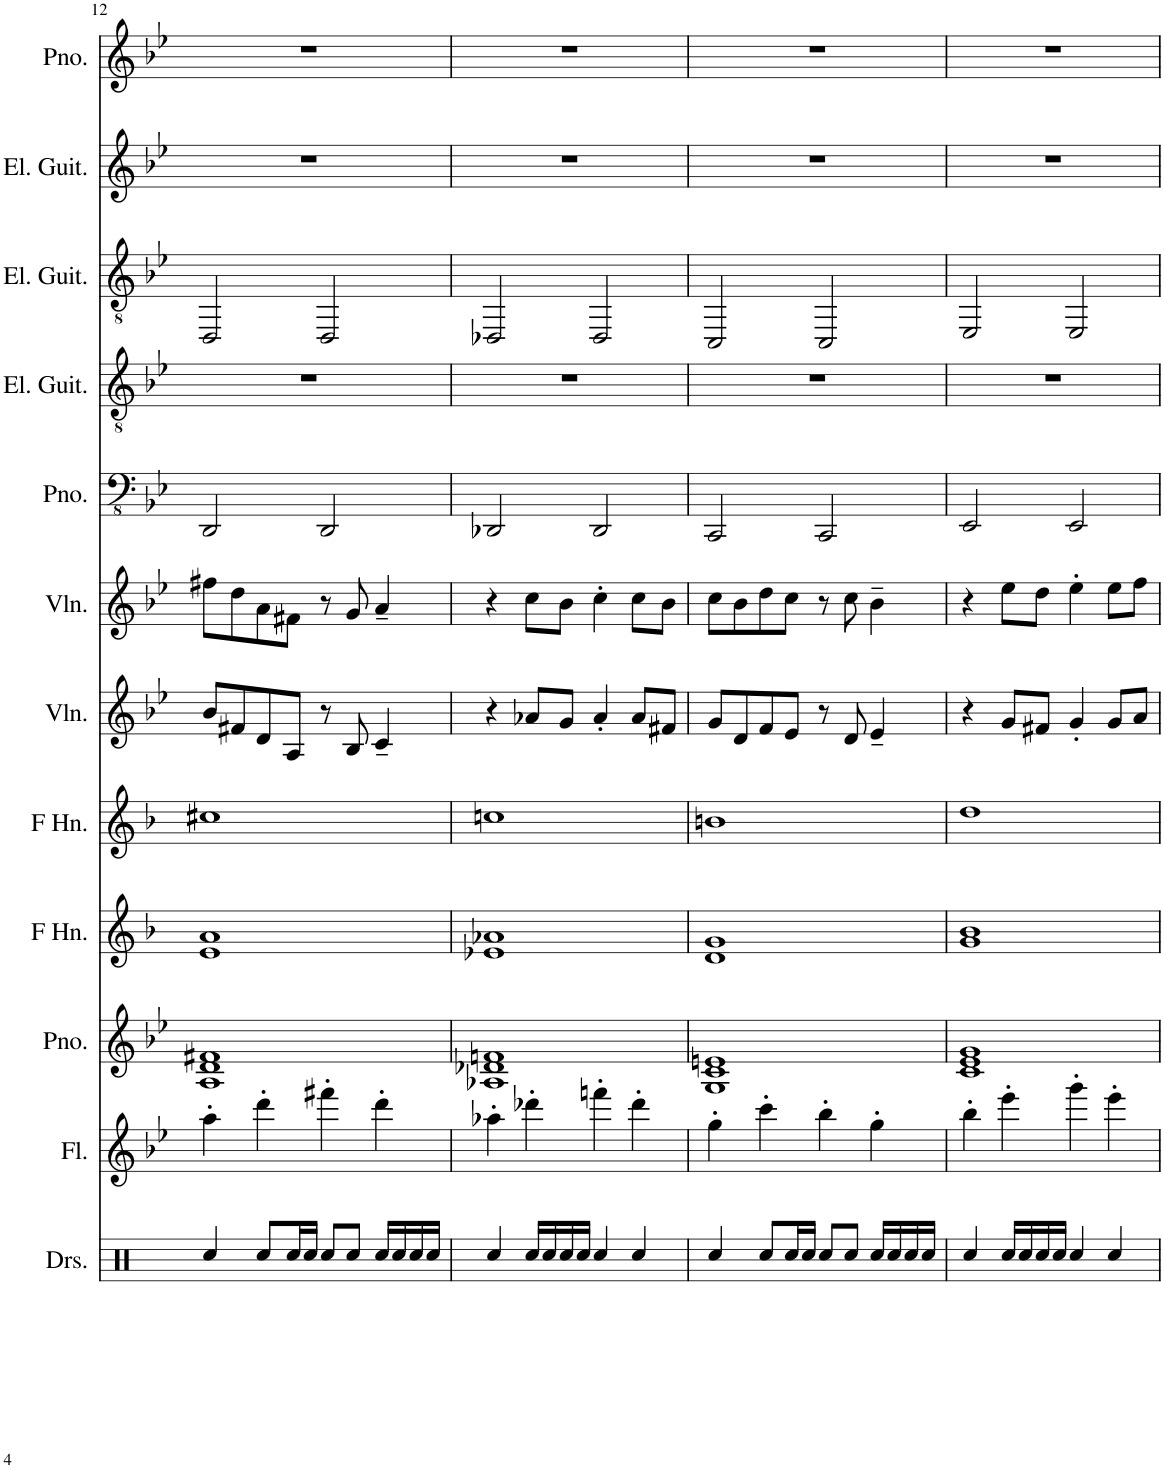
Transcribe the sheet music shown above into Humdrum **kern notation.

**kern	**kern	**kern	**kern	**kern	**kern	**kern	**kern	**kern	**kern	**kern	**kern
*part12	*part11	*part10	*part9	*part8	*part7	*part6	*part5	*part4	*part3	*part2	*part1
*staff12	*staff11	*staff10	*staff9	*staff8	*staff7	*staff6	*staff5	*staff4	*staff3	*staff2	*staff1
*I"Drumset	*I"Flute	*I"Piano	*I"Horn in F	*I"Horn in F	*I"Violin	*I"Violin	*I"Piano	*I"Electric Guitar	*I"Electric Guitar	*I"Electric Guitar	*I"Piano
*I'Drs.	*I'Fl.	*I'Pno.	*	*	*I'Vln.	*I'Vln.	*I'Pno.	*I'El. Guit.	*I'El. Guit.	*I'El. Guit.	*I'Pno.
!!LO:PB:g=z
*clefX	*clefG2	*clefG2	*clefG2	*clefG2	*clefG2	*clefG2	*clefFv4	*clefGv2	*clefGv2	*clefG2	*clefG2
*	*	*	*Trd4c7	*Trd4c7	*	*	*	*	*	*	*
*k[]	*k[b-e-]	*k[b-e-]	*k[b-]	*k[b-]	*k[b-e-]	*k[b-e-]	*k[b-e-]	*k[b-e-]	*k[b-e-]	*k[b-e-]	*k[b-e-]
*M4/4	*M4/4	*M4/4	*M4/4	*M4/4	*M4/4	*M4/4	*M4/4	*M4/4	*M4/4	*M4/4	*M4/4
=12	=12	=12	=12	=12	=12	=12	=12	=12	=12	=12	=12
4Rcc/	4aa'\	1A 1d 1f#X	1e 1a	1cc#X	8b-/L	8ff#X\L	2DDD/	1r	2DD/	1r	1r
.	.	.	.	.	8f#X/	8dd\	.	.	.	.	.
8Rcc/L	4ddd'\	.	.	.	8d/	8a\	.	.	.	.	.
16Rcc/L	.	.	.	.	8A/J	8f#X\J	.	.	.	.	.
16Rcc/JJ	.	.	.	.	.	.	.	.	.	.	.
8Rcc/L	4fff#X'\	.	.	.	8r	8r	2DDD/	.	2DD/	.	.
8Rcc/J	.	.	.	.	8B-/	8g/	.	.	.	.	.
16Rcc/LL	4ddd'\	.	.	.	4c~/	4a~/	.	.	.	.	.
16Rcc/	.	.	.	.	.	.	.	.	.	.	.
16Rcc/	.	.	.	.	.	.	.	.	.	.	.
16Rcc/JJ	.	.	.	.	.	.	.	.	.	.	.
=13	=13	=13	=13	=13	=13	=13	=13	=13	=13	=13	=13
4Rcc/	4aa-X'\	1A-X 1d-X 1fn	1e-X 1a-X	1ccn	4r	4r	2DDD-X/	1r	2DD-X/	1r	1r
16Rcc/LL	4ddd-X'\	.	.	.	8a-X/L	8cc\L	.	.	.	.	.
16Rcc/	.	.	.	.	.	.	.	.	.	.	.
16Rcc/	.	.	.	.	8g/J	8b-\J	.	.	.	.	.
16Rcc/JJ	.	.	.	.	.	.	.	.	.	.	.
4Rcc/	4fffn'\	.	.	.	4a-'/	4cc'\	2DDD-/	.	2DD-/	.	.
4Rcc/	4ddd-'\	.	.	.	8a-/L	8cc\L	.	.	.	.	.
.	.	.	.	.	8f#X/J	8b-\J	.	.	.	.	.
=14	=14	=14	=14	=14	=14	=14	=14	=14	=14	=14	=14
4Rcc/	4gg'\	1G 1c 1en	1d 1g	1bn	8g/L	8cc\L	2CCC/	1r	2CC/	1r	1r
.	.	.	.	.	8d/	8b-\	.	.	.	.	.
8Rcc/L	4ccc'\	.	.	.	8f/	8dd\	.	.	.	.	.
16Rcc/L	.	.	.	.	8e-/J	8cc\J	.	.	.	.	.
16Rcc/JJ	.	.	.	.	.	.	.	.	.	.	.
8Rcc/L	4bb-'\	.	.	.	8r	8r	2CCC/	.	2CC/	.	.
8Rcc/J	.	.	.	.	8d/	8cc\	.	.	.	.	.
16Rcc/LL	4gg'\	.	.	.	4e-~/	4b-~\	.	.	.	.	.
16Rcc/	.	.	.	.	.	.	.	.	.	.	.
16Rcc/	.	.	.	.	.	.	.	.	.	.	.
16Rcc/JJ	.	.	.	.	.	.	.	.	.	.	.
=15	=15	=15	=15	=15	=15	=15	=15	=15	=15	=15	=15
4Rcc/	4bb-'\	1c 1e- 1g	1g 1b-	1dd	4r	4r	2EEE-/	1r	2EE-/	1r	1r
16Rcc/LL	4eee-'\	.	.	.	8g/L	8ee-\L	.	.	.	.	.
16Rcc/	.	.	.	.	.	.	.	.	.	.	.
16Rcc/	.	.	.	.	8f#X/J	8dd\J	.	.	.	.	.
16Rcc/JJ	.	.	.	.	.	.	.	.	.	.	.
4Rcc/	4ggg'\	.	.	.	4g'/	4ee-'\	2EEE-/	.	2EE-/	.	.
4Rcc/	4eee-'\	.	.	.	8g/L	8ee-\L	.	.	.	.	.
.	.	.	.	.	8a/J	8ff\J	.	.	.	.	.
=	=	=	=	=	=	=	=	=	=	=	=
*-	*-	*-	*-	*-	*-	*-	*-	*-	*-	*-	*-
